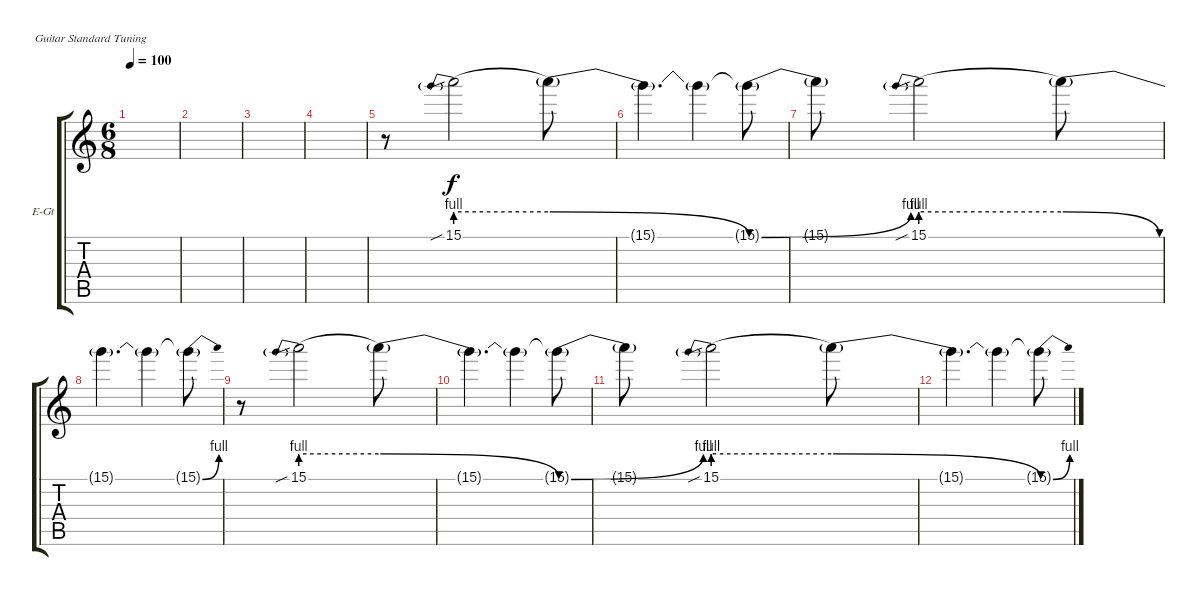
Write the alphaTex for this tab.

\defaultSystemsLayout 4
\bracketExtendMode groupsimilarinstruments
\firstSystemTrackNameOrientation horizontal
\otherSystemsTrackNameOrientation horizontal
\track ("Keys/Effects" "E-Gt") {instrument distortionguitar}
\staff {score tabs}
\tuning (E4 B3 G3 D3 A2 E2)
\ts (6 8)
\tempo 100
\clef g2
\ks aminor
|
|
|
|
r.8 15.1{be (prebend 0 4 60 4) sib}.2 15.1{be (release 0 4 15 0) t}.8 |
15.1{t}.4{d} 15.1{t}.4 15.1{be (bend 0 0 15 4) t}.8 |
15.1{t}.8 15.1{be (prebend 0 4 60 4) sib}.2 15.1{be (release 0 4 15 0) t}.8 |
15.1{t}.4{d} 15.1{t}.4 15.1{be (bend 0 0 15 4) t}.8 |
r.8 15.1{be (prebend 0 4 60 4) sib}.2 15.1{be (release 0 4 15 0) t}.8 |
15.1{t}.4{d} 15.1{t}.4 15.1{be (bend 0 0 15 4) t}.8 |
15.1{t}.8 15.1{be (prebend 0 4 60 4) sib}.2 15.1{be (release 0 4 15 0) t}.8 |
15.1{t}.4{d} 15.1{t}.4 15.1{be (bend 0 0 15 4) t}.8
